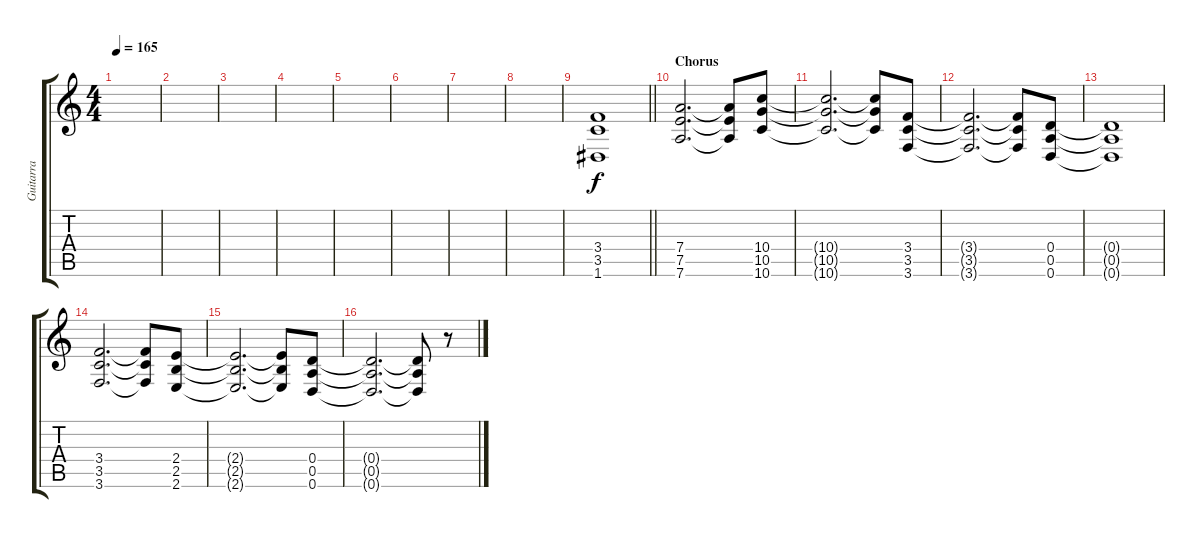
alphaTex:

\track ("Guitarra" "Guitarra") {instrument overdrivenguitar}
\staff {score tabs}
\tuning (E4 B3 G3 D3 A2 D2) {hide}
\ts (4 4)
\tempo 165
\clef g2
\ks c
|
|
|
|
|
|
|
|
\barLineRight lightlight
(3.4 3.5 1.6).1 |
\section ("" "Chorus")
(7.4 7.5 7.6).2{d} (7.4{t} 7.5{t} 7.6{t}).8 (10.4 10.5 10.6).8 |
(10.4{t} 10.5{t} 10.6{t}).2{d} (10.4{t} 10.5{t} 10.6{t}).8 (3.4 3.5 3.6).8 |
(3.4{t} 3.5{t} 3.6{t}).2{d} (3.4{t} 3.5{t} 3.6{t}).8 (0.4 0.5 0.6).8 |
(0.4{t} 0.5{t} 0.6{t}).1 |
(3.4 3.5 3.6).2{d} (3.4{t} 3.5{t} 3.6{t}).8 (2.4 2.5 2.6).8 |
(2.4{t} 2.5{t} 2.6{t}).2{d} (2.4{t} 2.5{t} 2.6{t}).8 (0.4 0.5 0.6).8 |
(0.4{t} 0.5{t} 0.6{t}).2{d} (0.4{t} 0.5{t} 0.6{t}).8 r.8
